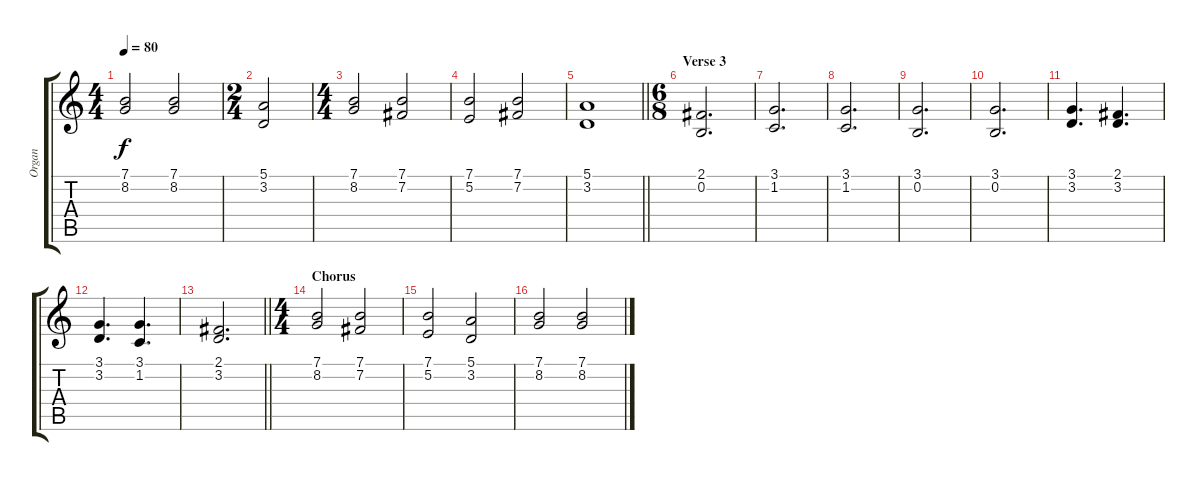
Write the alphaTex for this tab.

\track ("Organ" "Organ") {instrument percussiveorgan}
\staff {score tabs}
\tuning (E4 B3 G3 D3 A2 E2) {hide}
\ts (4 4)
\tempo 80
\clef g2
\ks c
(7.1 8.2).2{dy f} (7.1 8.2).2 |
\ts (2 4)
(5.1 3.2).2 |
\ts (4 4)
(7.1 8.2).2 (7.1 7.2).2 |
(7.1 5.2).2 (7.1 7.2).2 |
\barLineRight lightlight
(5.1 3.2).1 |
\ts (6 8)
\section ("" "Verse 3")
(2.1 0.2).2{d} |
(3.1 1.2).2{d} |
(3.1 1.2).2{d} |
(3.1 0.2).2{d} |
(3.1 0.2).2{d} |
(3.1 3.2).4{d} (2.1 3.2).4{d} |
(3.1 3.2).4{d} (3.1 1.2).4{d} |
\barLineRight lightlight
(2.1 3.2).2{d} |
\ts (4 4)
\section ("" "Chorus")
(7.1 8.2).2 (7.1 7.2).2 |
(7.1 5.2).2 (5.1 3.2).2 |
(7.1 8.2).2 (7.1 8.2).2
